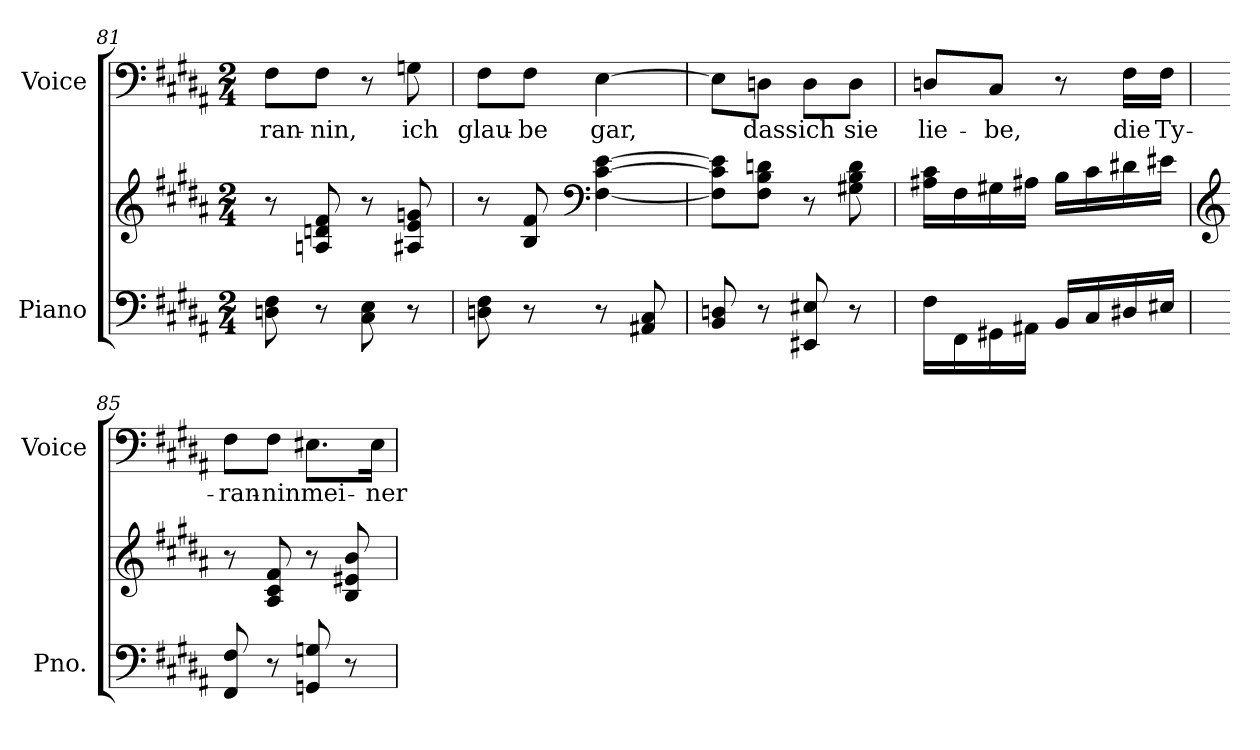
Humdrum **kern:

**kern	**kern	**kern	**text
*part2	*part2	*part1	*part1
*staff3	*staff2	*staff1	*staff1
*I"Piano	*	*I"Voice	*
*I'Pno.	*	*I'Voice	*
*clefF4	*clefG2	*clefF4	*
*k[f#c#g#d#a#]	*k[f#c#g#d#a#]	*k[f#c#g#d#a#]	*
*B:	*B:	*B:	*
*M2/4	*M2/4	*M2/4	*
=81	=81	=81	=81
!	!	!	!LO:LY:b:color=#000000
8Dni\ 8F#i	8r	8F#i\L	-ran-
!	!	!	!LO:LY:b:color=#000000
8r	8Ani/ 8dni 8f#i	8F#i\J	-nin,
8C#i\ 8Ei	8r	8r	.
!	!	!	!LO:LY:b:color=#000000
8r	8A#Xi/ 8ei 8gni	8Gni\	ich
=82	=82	=82	=82
!	!	!	!LO:LY:b:color=#000000
8Dni\ 8F#i	8r	8F#i\L	glau-
!	!	!	!LO:LY:b:color=#000000
8r	8Bi/ 8f#i	8F#i\J	-be
*	*clefF4	*	*
!	!	!	!LO:LY:b:color=#000000
8r	[<4F#i\ [>4c#i [>4ei	[>4Ei\	gar,
8AA#Xi/ 8C#i	.	.	.
=83	=83	=83	=83
8BBi/ 8Dni	8F#i\] 8c#i] 8ei]L	8Ei\L]	.
!	!	!	!LO:LY:b:color=#000000
8r	8F#i\ 8Bi 8dniJ	8Dni\J	dass
!	!	!	!LO:LY:b:color=#000000
8EE#Xi/ 8E#Xi	8r	8Di\L	ich
!	!	!	!LO:LY:b:color=#000000
8r	8G#Xi\ 8Bi 8di	8Di\J	sie
!!LO:LB:g=z
=84	=84	=84	=84
!	!	!	!LO:LY:b:color=#000000
16F#i\LL	16A#Xi\ 16c#iLL	8Dni/L	lie-
16FF#i\	16F#i\	.	.
!	!	!	!LO:LY:b:color=#000000
16GG#Xi\	16G#Xi\	8C#i/J	-be,
16AA#Xi\JJ	16A#Xi\JJ	.	.
16BBi/LL	16Bi\LL	8r	.
16C#i/	16c#i\	.	.
!	!	!	!LO:LY:b:color=#000000
16D#Xi/	16d#Xi\	16F#i\LL	die
!	!	!	!LO:LY:b:color=#000000
16E#Xi/JJ	16e#Xi\JJ	16F#i\JJ	Ty-
=85	=85	=85	=85
*	*clefG2	*	*
!	!	!	!LO:LY:b:color=#000000
8FF#i/ 8F#i	8r	8F#i\L	-ran-
!	!	!	!LO:LY:b:color=#000000
8r	8A#i/ 8c#i 8f#i	8F#i\J	-nin
!	!	!	!LO:LY:b:color=#000000
8GGni/ 8Gni	8r	8.E#Xi\L	mei-
8r	8Bi/ 8e#Xi 8bi	.	.
!	!	!	!LO:LY:b:color=#000000
.	.	16E#i\Jk	-ner
=	=	=	=
*-	*-	*-	*-
